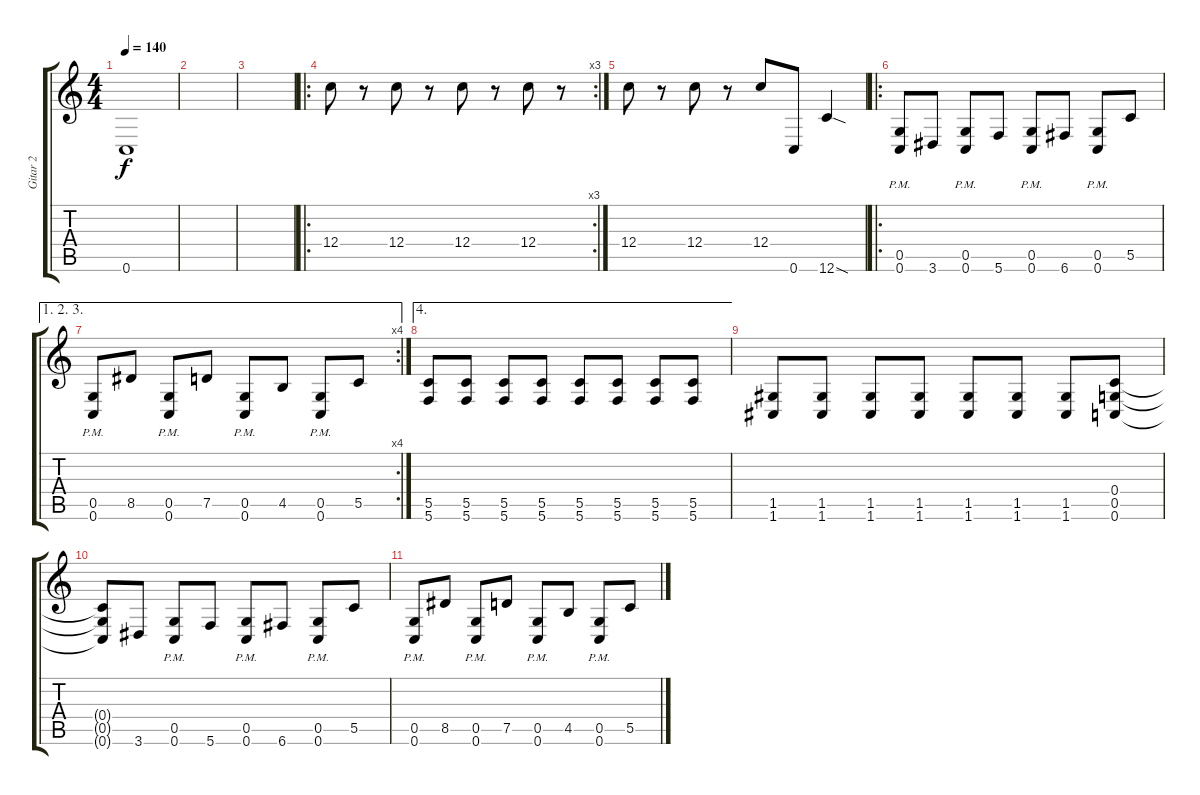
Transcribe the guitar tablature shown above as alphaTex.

\track ("Gitar 2" "Gitar 2") {instrument distortionguitar}
\staff {score tabs}
\tuning (D4 A3 F3 C3 G2 C2) {hide}
\ts (4 4)
\tempo 140
\clef g2
\ks c
0.6{t}.1{dy f} |
|
|
\ro
\rc 3
12.4.8 r.8 12.4.8 r.8 12.4.8 r.8 12.4.8 r.8 |
12.4.8 r.8 12.4.8 r.8 12.4.8 0.6.8 12.6{sod}.4 |
\ro
(0.5{pm} 0.6{pm}).8 3.6.8 (0.5{pm} 0.6{pm}).8 5.6.8 (0.5{pm} 0.6{pm}).8 6.6.8 (0.5{pm} 0.6{pm}).8 5.5.8 |
\ae (1 2 3)
\rc 4
(0.5{pm} 0.6{pm}).8 8.5.8 (0.5{pm} 0.6{pm}).8 7.5.8 (0.5{pm} 0.6{pm}).8 4.5.8 (0.5{pm} 0.6{pm}).8 5.5.8 |
\ae 4
(5.5 5.6).8 (5.5 5.6).8 (5.5 5.6).8 (5.5 5.6).8 (5.5 5.6).8 (5.5 5.6).8 (5.5 5.6).8 (5.5 5.6).8 |
(1.5 1.6).8 (1.5 1.6).8 (1.5 1.6).8 (1.5 1.6).8 (1.5 1.6).8 (1.5 1.6).8 (1.5 1.6).8 (0.4 0.5 0.6).8 |
(0.4{t} 0.5{t} 0.6{t}).8 3.6.8 (0.5{pm} 0.6{pm}).8 5.6.8 (0.5{pm} 0.6{pm}).8 6.6.8 (0.5{pm} 0.6{pm}).8 5.5.8 |
(0.5{pm} 0.6{pm}).8 8.5.8 (0.5{pm} 0.6{pm}).8 7.5.8 (0.5{pm} 0.6{pm}).8 4.5.8 (0.5{pm} 0.6{pm}).8 5.5.8
